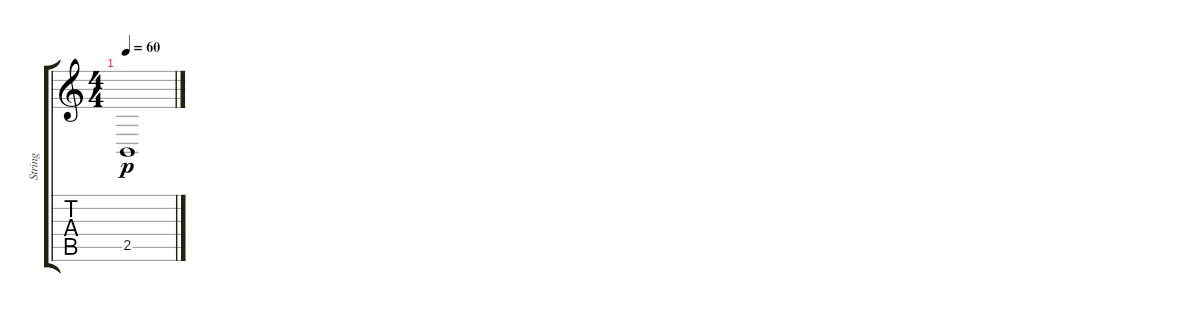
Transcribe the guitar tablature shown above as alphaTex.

\track ("String" "String") {instrument stringensemble1}
\staff {score tabs}
\tuning (E4 B3 G3 D3 A2 E2) {hide}
\ts (4 4)
\tempo 60
\clef g2
\ks c
2.5.1{dy p}
